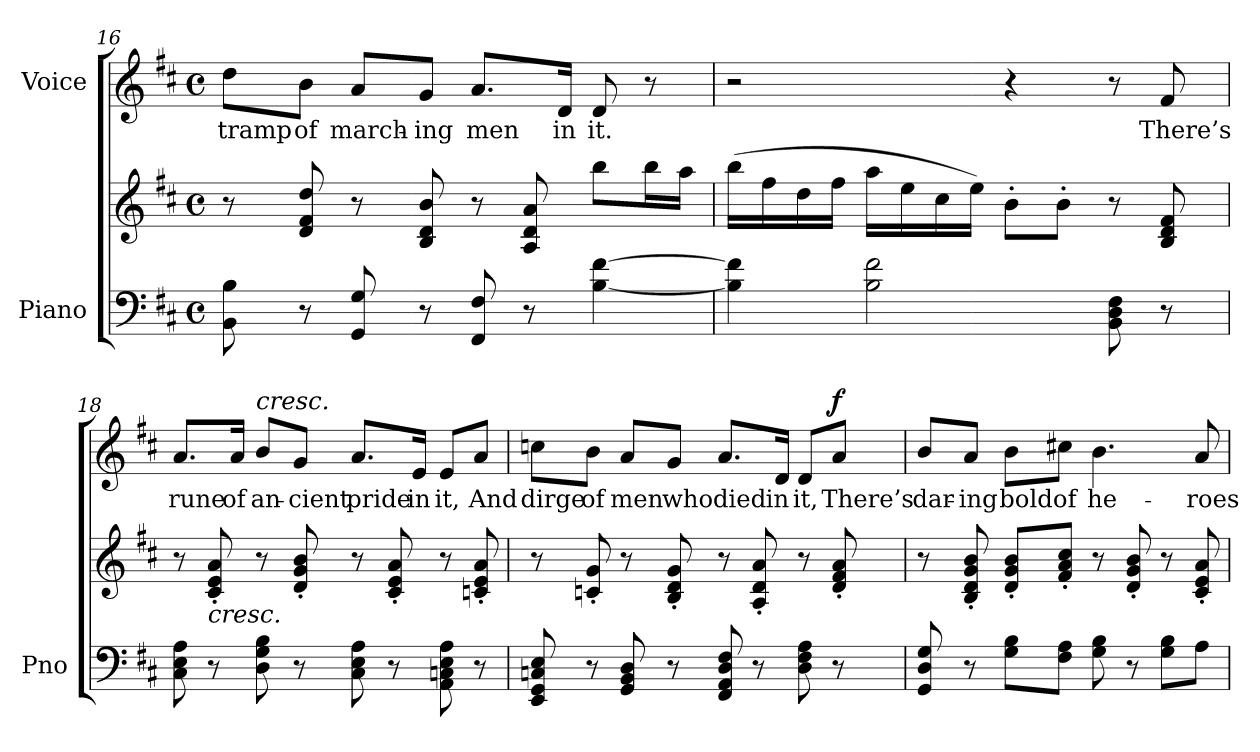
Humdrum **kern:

**kern	**kern	**kern	**text	**dynam
*part2	*part2	*part1	*part1	*part1
*staff3	*staff2	*staff1	*staff1	*staff1
*I"Piano	*	*I"Voice	*	*
*I'Pno	*	*	*	*
!!LO:PB:g=z
*clefF4	*clefG2	*clefG2	*	*
*k[f#c#]	*k[f#c#]	*k[f#c#]	*	*
*M4/4	*M4/4	*M4/4	*	*
*met(c)	*met(c)	*met(c)	*	*
=16	=16	=16	=16	=16
!	!	!	!LO:LY:b	!
8BB\ 8B\	8r	8dd\L	tramp	.
!	!	!	!LO:LY:b	!
8r	8d/ 8f#/ 8dd/	8b\J	of	.
!	!	!	!LO:LY:b	!
8GG/ 8G/	8r	8a/L	march-	.
!	!	!	!LO:LY:b	!
8r	8B/ 8d/ 8b/	8g/J	-ing	.
!	!	!	!LO:LY:b	!
8FF#/ 8F#/	8r	8.a/L	men	.
8r	8A/ 8d/ 8a/	.	.	.
!	!	!	!LO:LY:b	!
.	.	16d/Jk	in	.
!	!	!	!LO:LY:b	!
[4B\ [4f#\	8bb\L	8d/	it.	.
.	16bb\L	8r	.	.
.	16aa\JJ	.	.	.
=17	=17	=17	=17	=17
4B\] 4f#\]	(16bb\LL	2r	.	.
.	16ff#\	.	.	.
.	16dd\	.	.	.
.	16ff#\JJ	.	.	.
2B\ 2f#\	16aa\LL	.	.	.
.	16ee\	.	.	.
.	16cc#\	.	.	.
.	16ee\JJ)	.	.	.
.	8b'\L	4r	.	.
.	8b'\J	.	.	.
8BB\ 8D\ 8F#\	8r	8r	.	.
!	!	!	!LO:LY:b	!
8r	8B/ 8d/ 8f#/	8f#/	There’s	.
!!LO:LB:g=z
=18	=18	=18	=18	=18
!	!	!	!LO:LY:b	!
8C#\ 8E\ 8A\	8r	8.a/L	rune	.
!	!LO:TX:b:i:t=cresc.	!	!	!
8r	8c#/' 8e/' 8a/'	.	.	.
!	!	!	!LO:LY:b	!
.	.	16a/Jk	of	.
!	!	!LO:TX:a:i:t=cresc.	!	!
!	!	!	!LO:LY:b	!
8D\ 8G\ 8B\	8r	8b/L	an-	.
!	!	!	!LO:LY:b	!
8r	8d/' 8g/' 8b/'	8g/J	-cient	.
!	!	!	!LO:LY:b	!
8C#\ 8E\ 8A\	8r	8.a/L	pride	.
8r	8c#/' 8e/' 8a/'	.	.	.
!	!	!	!LO:LY:b	!
.	.	16e/Jk	in	.
!	!	!	!LO:LY:b	!
8AA\ 8Cn\ 8E\ 8A\	8r	8e/L	it,	.
!	!	!	!LO:LY:b	!
8r	8cn/' 8e/' 8a/'	8a/J	And	.
=19	=19	=19	=19	=19
!	!	!	!LO:LY:b	!
8EE/ 8GG/ 8Cn/ 8E/	8r	8ccn\L	dirge	.
!	!	!	!LO:LY:b	!
8r	8cn/' 8g/'	8b\J	of	.
!	!	!	!LO:LY:b	!
8GG/ 8BB/ 8D/	8r	8a/L	men	.
!	!	!	!LO:LY:b	!
8r	8B/' 8d/' 8g/'	8g/J	who	.
!	!	!	!LO:LY:b	!
8FF#/ 8AA/ 8D/ 8F#/	8r	8.a/L	died	.
8r	8A/' 8d/' 8a/'	.	.	.
!	!	!	!LO:LY:b	!
.	.	16d/Jk	in	.
!	!	!	!LO:LY:b	!
8D\ 8F#\ 8A\	8r	8d/L	it,	.
!	!	!	!LO:LY:b	!LO:DY:a
8r	8d/' 8f#/' 8a/'	8a/J	There’s	f
!!LO:LB:g=z
=20	=20	=20	=20	=20
!	!	!	!LO:LY:b	!
8GG/ 8D/ 8G/	8r	8b/L	dar-	.
!	!	!	!LO:LY:b	!
8r	8B/' 8d/' 8g/' 8b/'	8a/J	-ing	.
!	!	!	!LO:LY:b	!
8G\ 8B\L	8d/' 8g/' 8b/'L	8b\L	bold	.
!	!	!	!LO:LY:b	!
8F#\ 8A\J	8f#/' 8a/' 8cc#/'J	8cc#X\J	of	.
!	!	!	!LO:LY:b	!
8G\ 8B\	8r	4.b\	he-	.
8r	8d/' 8g/' 8b/'	.	.	.
8G\ 8B\L	8r	.	.	.
!	!	!	!LO:LY:b	!
8A\J	8c#/' 8e/' 8a/'	8a/	-roes	.
=	=	=	=	=
*-	*-	*-	*-	*-
